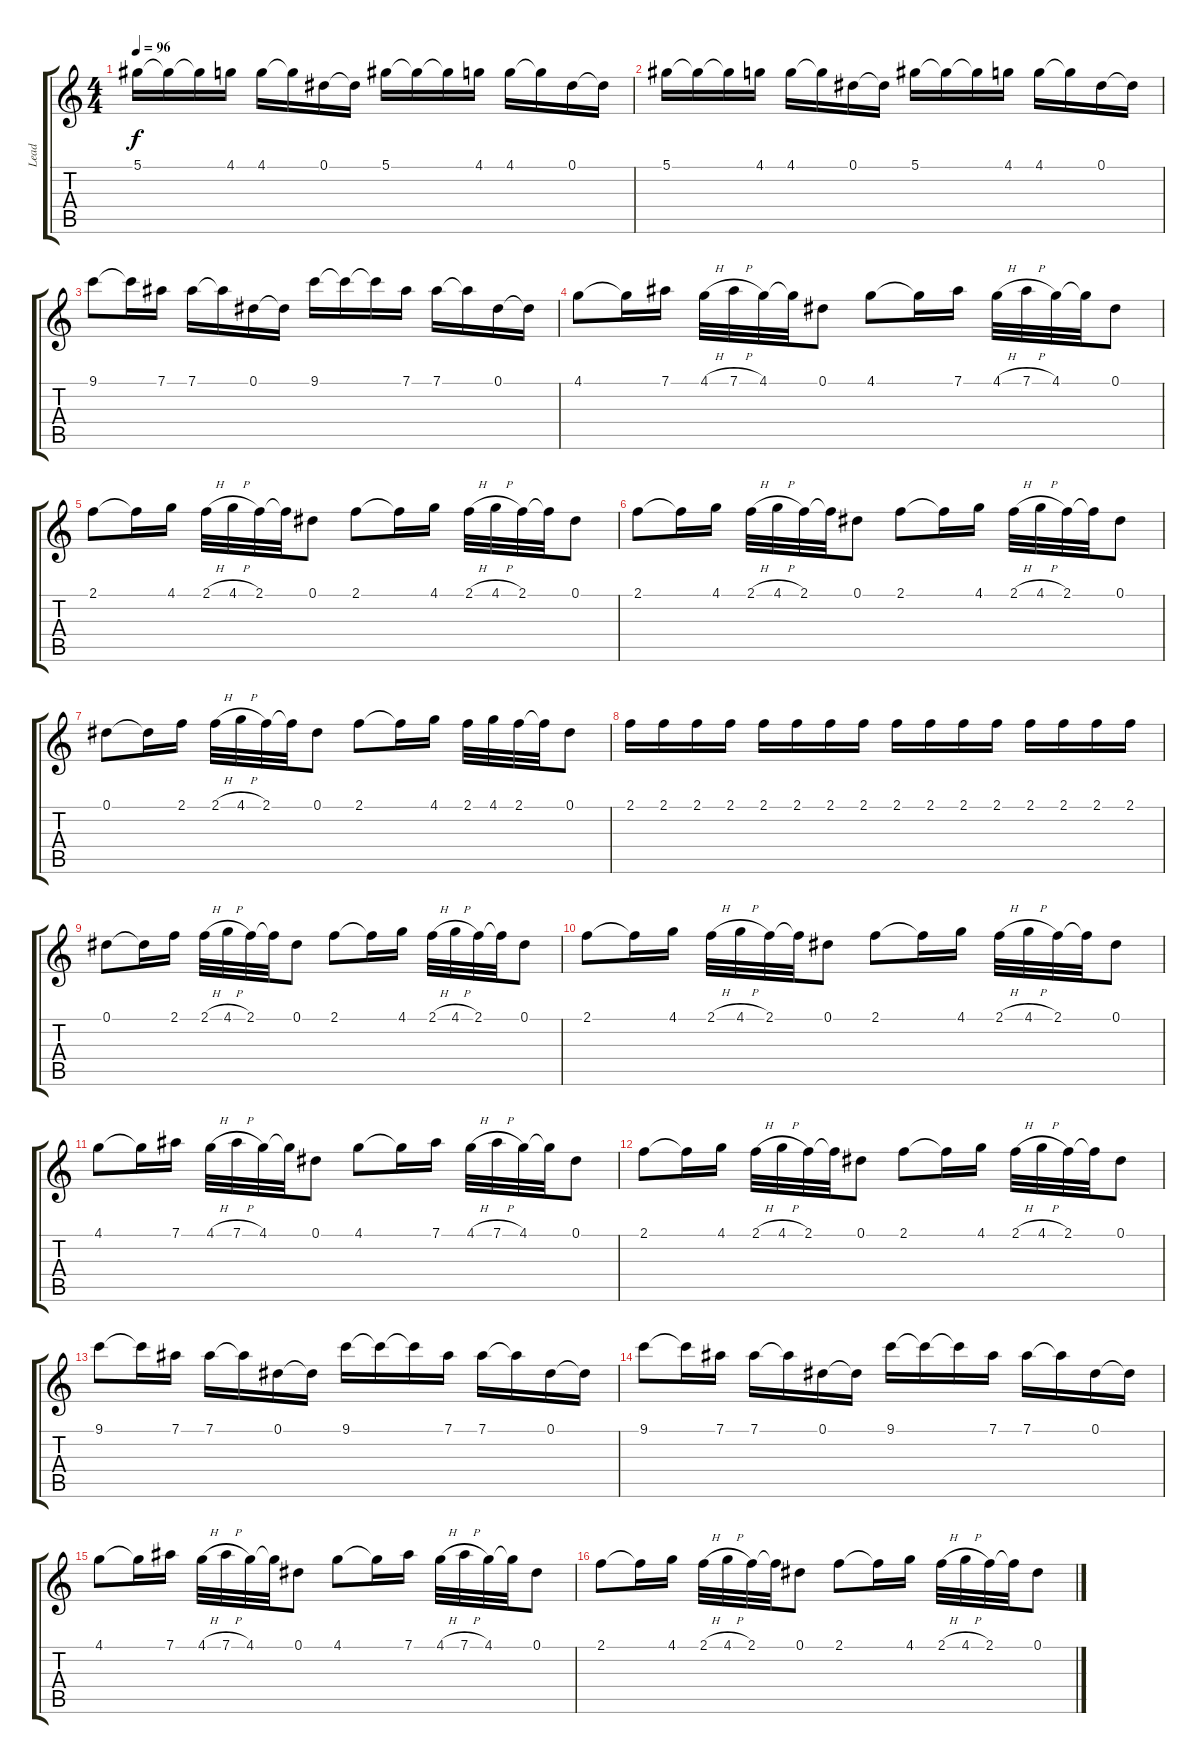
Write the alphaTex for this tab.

\track ("Lead" "Lead") {instrument electricguitarjazz}
\staff {score tabs}
\tuning (Eb4 Bb3 Gb3 Db3 Ab2 Eb2) {hide}
\ts (4 4)
\tempo 96
\clef g2
\ks c
5.1.16{dy f} 5.1{t}.16 5.1{t}.16 4.1.16 4.1.16 4.1{t}.16 0.1.16 0.1{t}.16 5.1.16 5.1{t}.16 5.1{t}.16 4.1.16 4.1.16 4.1{t}.16 0.1.16 0.1{t}.16 |
5.1.16 5.1{t}.16 5.1{t}.16 4.1.16 4.1.16 4.1{t}.16 0.1.16 0.1{t}.16 5.1.16 5.1{t}.16 5.1{t}.16 4.1.16 4.1.16 4.1{t}.16 0.1.16 0.1{t}.16 |
9.1.8 9.1{t}.16 7.1.16 7.1.16 7.1{t}.16 0.1.16 0.1{t}.16 9.1.16 9.1{t}.16 9.1{t}.16 7.1.16 7.1.16 7.1{t}.16 0.1.16 0.1{t}.16 |
4.1.8 4.1{t}.16 7.1.16 4.1{h}.32 7.1{h}.32 4.1.32 4.1{t}.32 0.1.8 4.1.8 4.1{t}.16 7.1.16 4.1{h}.32 7.1{h}.32 4.1.32 4.1{t}.32 0.1.8 |
2.1.8 2.1{t}.16 4.1.16 2.1{h}.32 4.1{h}.32 2.1.32 2.1{t}.32 0.1.8 2.1.8 2.1{t}.16 4.1.16 2.1{h}.32 4.1{h}.32 2.1.32 2.1{t}.32 0.1.8 |
2.1.8 2.1{t}.16 4.1.16 2.1{h}.32 4.1{h}.32 2.1.32 2.1{t}.32 0.1.8 2.1.8 2.1{t}.16 4.1.16 2.1{h}.32 4.1{h}.32 2.1.32 2.1{t}.32 0.1.8 |
0.1.8 0.1{t}.16 2.1.16 2.1{h}.32 4.1{h}.32 2.1.32 2.1{t}.32 0.1.8 2.1.8 2.1{t}.16 4.1.16 2.1.32 4.1.32 2.1.32 2.1{t}.32 0.1.8 |
2.1.16 2.1.16 2.1.16 2.1.16 2.1.16 2.1.16 2.1.16 2.1.16 2.1.16 2.1.16 2.1.16 2.1.16 2.1.16 2.1.16 2.1.16 2.1.16 |
0.1.8 0.1{t}.16 2.1.16 2.1{h}.32 4.1{h}.32 2.1.32 2.1{t}.32 0.1.8 2.1.8 2.1{t}.16 4.1.16 2.1{h}.32 4.1{h}.32 2.1.32 2.1{t}.32 0.1.8 |
2.1.8 2.1{t}.16 4.1.16 2.1{h}.32 4.1{h}.32 2.1.32 2.1{t}.32 0.1.8 2.1.8 2.1{t}.16 4.1.16 2.1{h}.32 4.1{h}.32 2.1.32 2.1{t}.32 0.1.8 |
4.1.8 4.1{t}.16 7.1.16 4.1{h}.32 7.1{h}.32 4.1.32 4.1{t}.32 0.1.8 4.1.8 4.1{t}.16 7.1.16 4.1{h}.32 7.1{h}.32 4.1.32 4.1{t}.32 0.1.8 |
2.1.8 2.1{t}.16 4.1.16 2.1{h}.32 4.1{h}.32 2.1.32 2.1{t}.32 0.1.8 2.1.8 2.1{t}.16 4.1.16 2.1{h}.32 4.1{h}.32 2.1.32 2.1{t}.32 0.1.8 |
9.1.8 9.1{t}.16 7.1.16 7.1.16 7.1{t}.16 0.1.16 0.1{t}.16 9.1.16 9.1{t}.16 9.1{t}.16 7.1.16 7.1.16 7.1{t}.16 0.1.16 0.1{t}.16 |
9.1.8 9.1{t}.16 7.1.16 7.1.16 7.1{t}.16 0.1.16 0.1{t}.16 9.1.16 9.1{t}.16 9.1{t}.16 7.1.16 7.1.16 7.1{t}.16 0.1.16 0.1{t}.16 |
4.1.8 4.1{t}.16 7.1.16 4.1{h}.32 7.1{h}.32 4.1.32 4.1{t}.32 0.1.8 4.1.8 4.1{t}.16 7.1.16 4.1{h}.32 7.1{h}.32 4.1.32 4.1{t}.32 0.1.8 |
2.1.8 2.1{t}.16 4.1.16 2.1{h}.32 4.1{h}.32 2.1.32 2.1{t}.32 0.1.8 2.1.8 2.1{t}.16 4.1.16 2.1{h}.32 4.1{h}.32 2.1.32 2.1{t}.32 0.1.8
